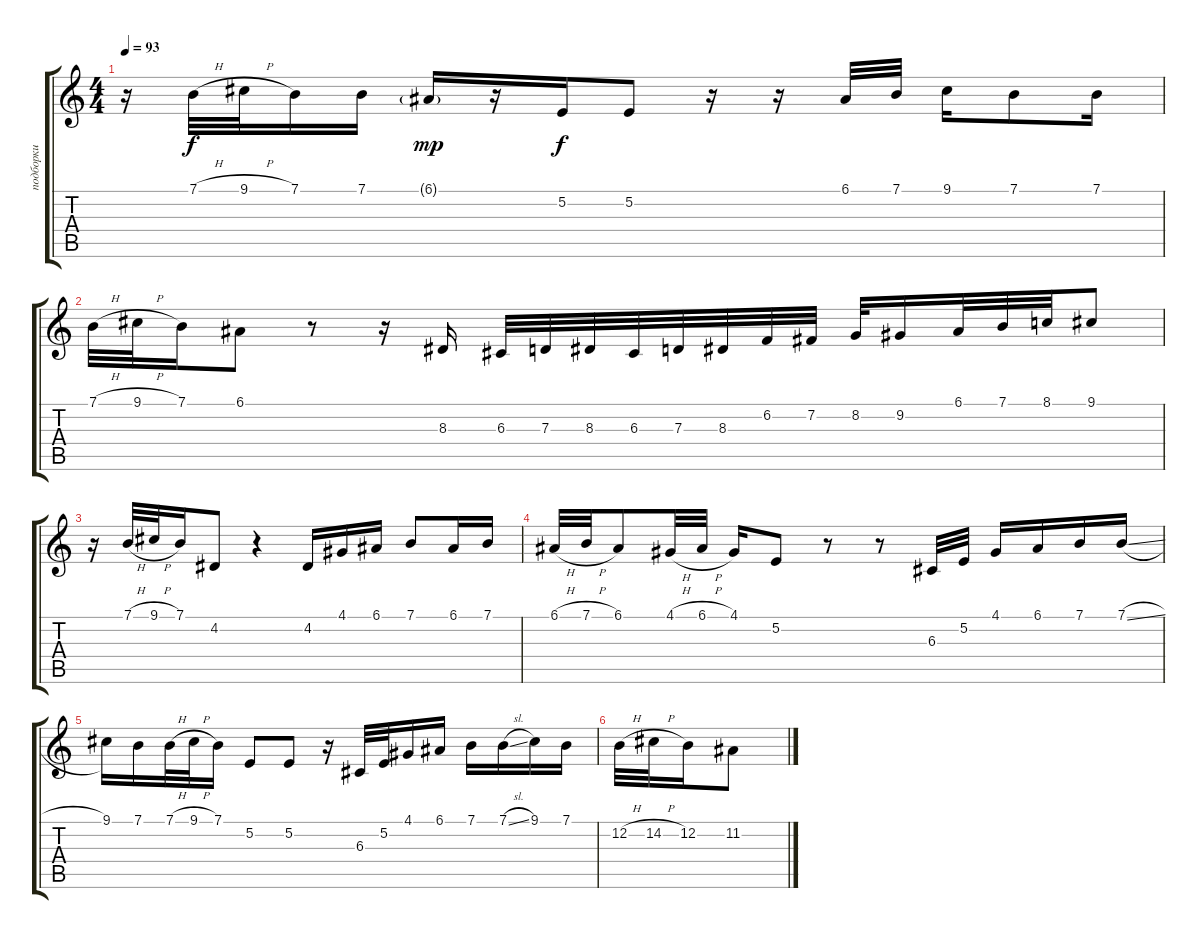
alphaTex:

\track ("подборки" "подборки") {solo instrument pad2warm}
\staff {score tabs}
\tuning (E4 B3 G3 D3 A2 E2) {hide}
\ts (4 4)
\tempo 93
\clef g2
\ks c
r.16{dy f} 7.1{h}.32 9.1{h}.32 7.1.16 7.1.16 6.1{g}.16{dy mp} r.16 5.2.16{dy f} 5.2.8 r.16 r.16 6.1.32 7.1.32 9.1.16 7.1.8 7.1.16 |
7.1{h}.32 9.1{h}.32 7.1.16 6.1.8 r.8 r.16 8.3.16 6.3.32 7.3.32 8.3.32 6.3.32 7.3.32 8.3.32 6.2.32 7.2.32 8.2.32 9.2.16 6.1.32 7.1.32 8.1.32 9.1.8 |
r.16 7.1{h}.32 9.1{h}.32 7.1.16 4.2.8 r.4 4.2.16 4.1.16 6.1.16 7.1.8 6.1.16 7.1.16 |
6.1{h}.32 7.1{h}.32 6.1.8 4.1{h}.32 6.1{h}.32 4.1.16 5.2.8 r.8 r.8 6.3.32 5.2.32 4.1.16 6.1.16 7.1.16 7.1{sl}.16 |
9.1.16 7.1.16 7.1{h}.32 9.1{h}.32 7.1.16 5.2.8 5.2.8 r.16 6.3.32 5.2.32 4.1.16 6.1.16 7.1.16 7.1{sl}.16 9.1.16 7.1.16 |
12.2{h}.32 14.2{h}.32 12.2.16 11.2.8
